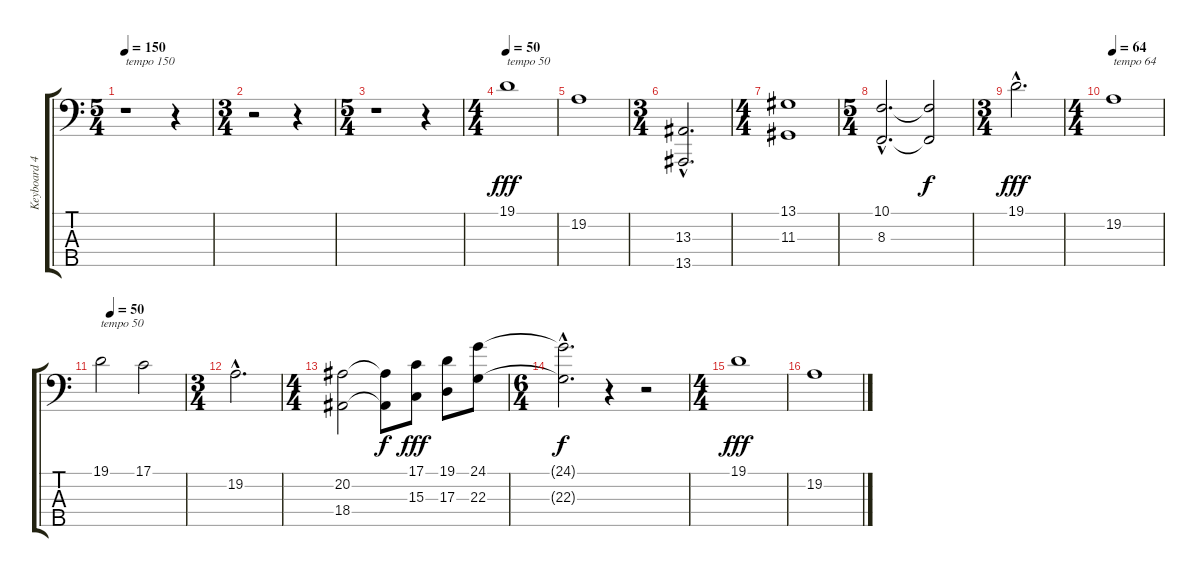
\track ("Keyboard 4" "Keyboard 4") {instrument synthstrings1}
\staff {score tabs}
\tuning (G2 D2 A1 E1 A0) {hide}
\ts (5 4)
\tempo 150
\clef f4
\ks c
r.1{txt "tempo 150" dy fff instrument synthstrings1} r.4 |
\ts (3 4)
r.2 r.4 |
\ts (5 4)
r.1 r.4 |
\ts (4 4)
\tempo 50
19.1.1{txt "tempo 50"} |
19.2.1 |
\ts (3 4)
(13.3{hac} 13.5{hac}).2{d} |
\ts (4 4)
(13.1 11.3).1 |
\ts (5 4)
(10.1{hac} 8.3{hac}).2{d} (10.1{t} 8.3{t}).2{dy f} |
\ts (3 4)
19.1{hac}.2{d dy fff} |
\ts (4 4)
\tempo 64
19.2.1{txt "tempo 64"} |
\tempo (50 0.125)
19.1.2{txt "tempo 50"} 17.1.2 |
\ts (3 4)
19.2{hac}.2{d} |
\ts (4 4)
(20.2 18.4).2 (20.2{t} 18.4{t}).8{dy f} (17.1 15.3).8{dy fff} (19.1 17.3).8 (24.1 22.3).8 |
\ts (6 4)
(24.1{hac t} 22.3{hac t}).2{d dy f} r.4 r.2 |
\ts (4 4)
19.1.1{dy fff} |
19.2.1
